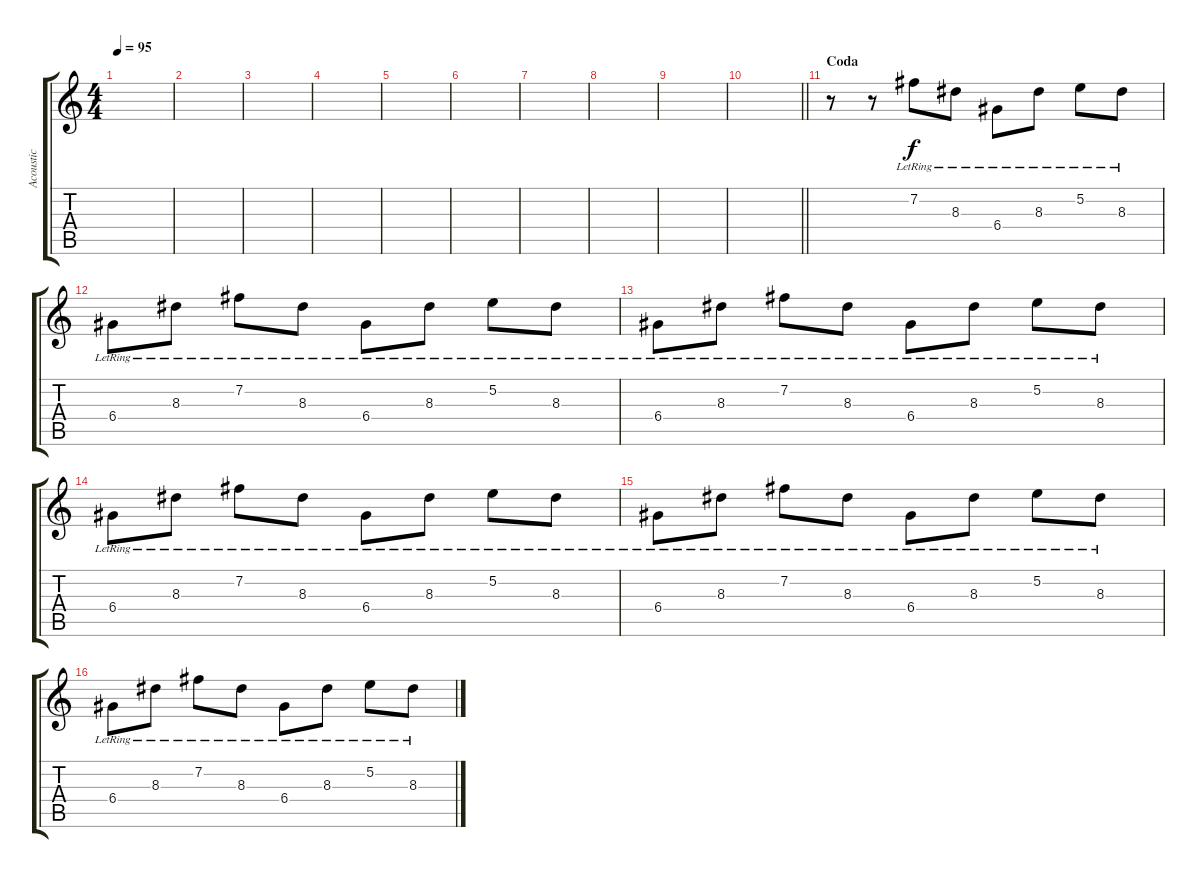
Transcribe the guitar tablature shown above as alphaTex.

\track ("Acoustic" "Acoustic") {instrument acousticguitarnylon}
\staff {score tabs}
\tuning (E4 B3 G3 D3 A2 E2) {hide}
\ts (4 4)
\tempo 95
\clef g2
\ks c
|
|
|
|
|
|
|
|
|
\barLineRight lightlight
|
\section ("" "Coda")
r.8 r.8 7.2{lr}.8{dy f} 8.3{lr}.8 6.4{lr}.8 8.3{lr}.8 5.2{lr}.8 8.3{lr}.8 |
6.4{lr}.8 8.3{lr}.8 7.2{lr}.8 8.3{lr}.8 6.4{lr}.8 8.3{lr}.8 5.2{lr}.8 8.3{lr}.8 |
6.4{lr}.8 8.3{lr}.8 7.2{lr}.8 8.3{lr}.8 6.4{lr}.8 8.3{lr}.8 5.2{lr}.8 8.3{lr}.8 |
6.4{lr}.8 8.3{lr}.8 7.2{lr}.8 8.3{lr}.8 6.4{lr}.8 8.3{lr}.8 5.2{lr}.8 8.3{lr}.8 |
6.4{lr}.8 8.3{lr}.8 7.2{lr}.8 8.3{lr}.8 6.4{lr}.8 8.3{lr}.8 5.2{lr}.8 8.3{lr}.8 |
6.4{lr}.8 8.3{lr}.8 7.2{lr}.8 8.3{lr}.8 6.4{lr}.8 8.3{lr}.8 5.2{lr}.8 8.3{lr}.8
